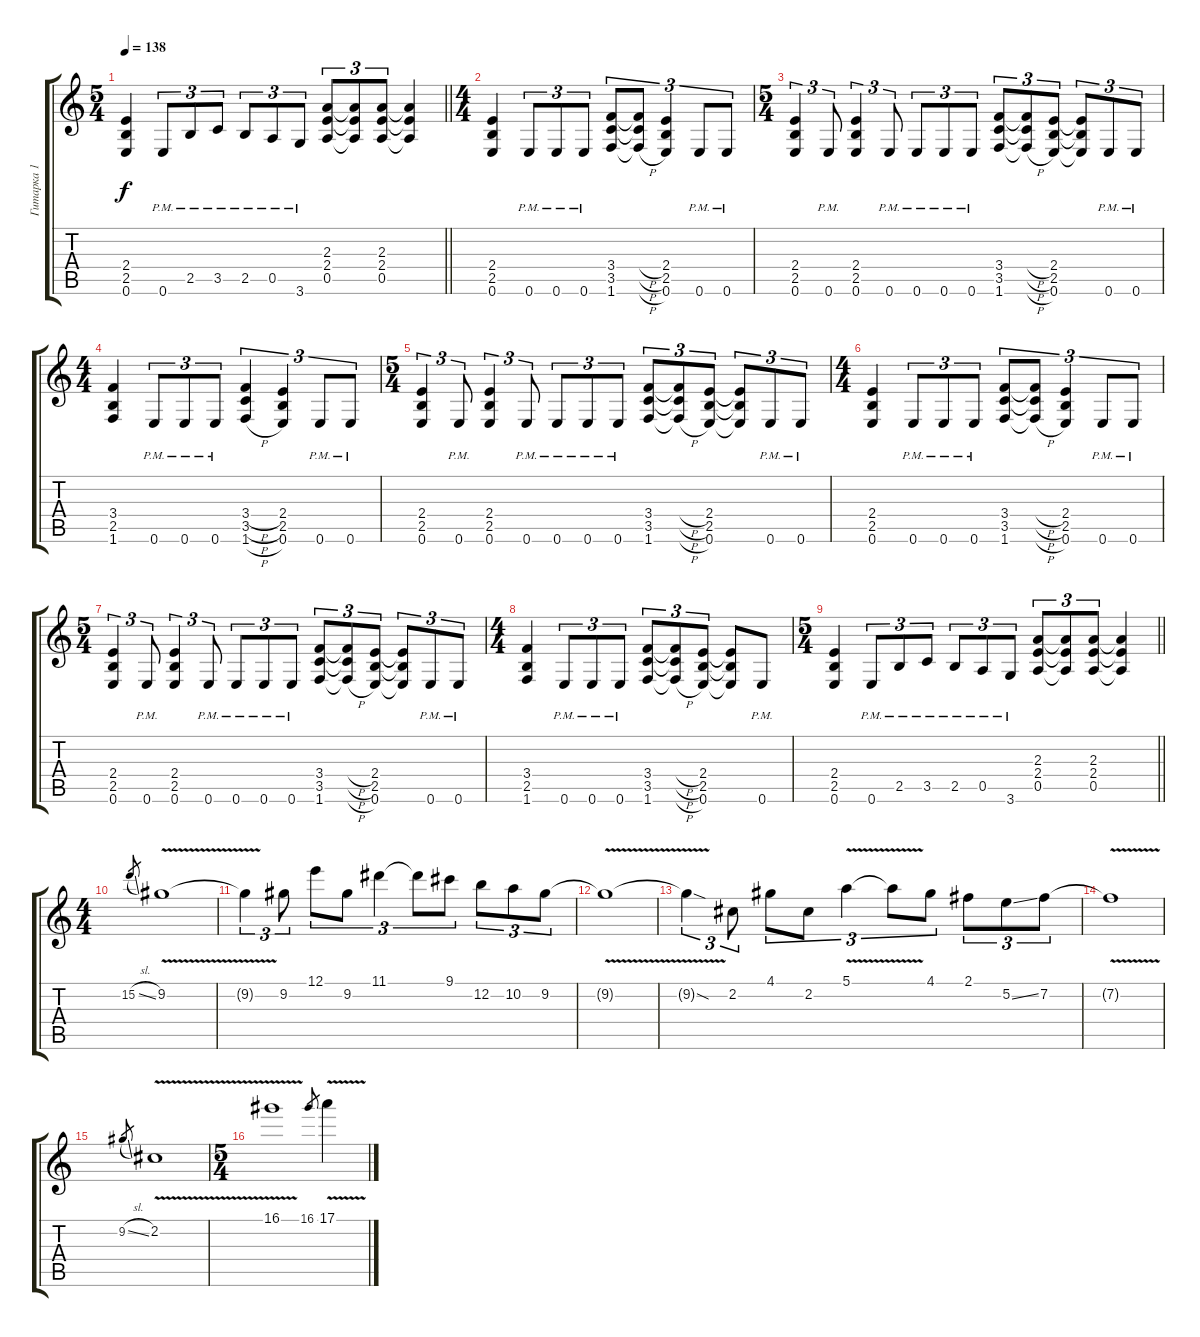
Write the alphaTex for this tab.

\track ("Гитарка 1" "Гитарка 1") {instrument distortionguitar}
\staff {score tabs}
\tuning (E4 B3 G3 D3 A2 E2) {hide}
\ts (5 4)
\tempo 138
\clef g2
\barLineRight lightlight
\ks c
(2.4 2.5 0.6).4{dy f} 0.6{pm}.8{tu (3 2)} 2.5{pm}.8{tu (3 2)} 3.5{pm}.8{tu (3 2)} 2.5{pm}.8{tu (3 2)} 0.5{pm}.8{tu (3 2)} 3.6{pm}.8{tu (3 2)} (2.3 2.4 0.5).8{tu (3 2)} (2.3{t} 2.4{t} 0.5{t}).8{tu (3 2)} (2.3 2.4 0.5).8{tu (3 2)} (2.3{t} 2.4{t} 0.5{t}).4 |
\ts (4 4)
\section ("" "")
(2.4 2.5 0.6).4 0.6{pm}.8{tu (3 2)} 0.6{pm}.8{tu (3 2)} 0.6{pm}.8{tu (3 2)} (3.4 3.5 1.6).8{tu (3 2)} (3.4{h t} 3.5{h t} 1.6{h t}).8{tu (3 2)} (2.4 2.5 0.6).4{tu (3 2)} 0.6{pm}.8{tu (3 2)} 0.6{pm}.8{tu (3 2)} |
\ts (5 4)
(2.4 2.5 0.6).4{tu (3 2)} 0.6{pm}.8{tu (3 2)} (2.4 2.5 0.6).4{tu (3 2)} 0.6{pm}.8{tu (3 2)} 0.6{pm}.8{tu (3 2)} 0.6{pm}.8{tu (3 2)} 0.6{pm}.8{tu (3 2)} (3.4 3.5 1.6).8{tu (3 2)} (3.4{h t} 3.5{h t} 1.6{h t}).8{tu (3 2)} (2.4 2.5 0.6).8{tu (3 2)} (2.4{t} 2.5{t} 0.6{t}).8{tu (3 2)} 0.6{pm}.8{tu (3 2)} 0.6{pm}.8{tu (3 2)} |
\ts (4 4)
(3.4 2.5 1.6).4 0.6{pm}.8{tu (3 2)} 0.6{pm}.8{tu (3 2)} 0.6{pm}.8{tu (3 2)} (3.4{h} 3.5{h} 1.6{h}).4{tu (3 2)} (2.4 2.5 0.6).4{tu (3 2)} 0.6{pm}.8{tu (3 2)} 0.6{pm}.8{tu (3 2)} |
\ts (5 4)
(2.4 2.5 0.6).4{tu (3 2)} 0.6{pm}.8{tu (3 2)} (2.4 2.5 0.6).4{tu (3 2)} 0.6{pm}.8{tu (3 2)} 0.6{pm}.8{tu (3 2)} 0.6{pm}.8{tu (3 2)} 0.6{pm}.8{tu (3 2)} (3.4 3.5 1.6).8{tu (3 2)} (3.4{h t} 3.5{h t} 1.6{h t}).8{tu (3 2)} (2.4 2.5 0.6).8{tu (3 2)} (2.4{t} 2.5{t} 0.6{t}).8{tu (3 2)} 0.6{pm}.8{tu (3 2)} 0.6{pm}.8{tu (3 2)} |
\ts (4 4)
(2.4 2.5 0.6).4 0.6{pm}.8{tu (3 2)} 0.6{pm}.8{tu (3 2)} 0.6{pm}.8{tu (3 2)} (3.4 3.5 1.6).8{tu (3 2)} (3.4{h t} 3.5{h t} 1.6{h t}).8{tu (3 2)} (2.4 2.5 0.6).4{tu (3 2)} 0.6{pm}.8{tu (3 2)} 0.6{pm}.8{tu (3 2)} |
\ts (5 4)
(2.4 2.5 0.6).4{tu (3 2)} 0.6{pm}.8{tu (3 2)} (2.4 2.5 0.6).4{tu (3 2)} 0.6{pm}.8{tu (3 2)} 0.6{pm}.8{tu (3 2)} 0.6{pm}.8{tu (3 2)} 0.6{pm}.8{tu (3 2)} (3.4 3.5 1.6).8{tu (3 2)} (3.4{h t} 3.5{h t} 1.6{h t}).8{tu (3 2)} (2.4 2.5 0.6).8{tu (3 2)} (2.4{t} 2.5{t} 0.6{t}).8{tu (3 2)} 0.6{pm}.8{tu (3 2)} 0.6{pm}.8{tu (3 2)} |
\ts (4 4)
(3.4 2.5 1.6).4 0.6{pm}.8{tu (3 2)} 0.6{pm}.8{tu (3 2)} 0.6{pm}.8{tu (3 2)} (3.4 3.5 1.6).8{tu (3 2)} (3.4{h t} 3.5{h t} 1.6{h t}).8{tu (3 2)} (2.4 2.5 0.6).8{tu (3 2)} (2.4{t} 2.5{t} 0.6{t}).8 0.6{pm}.8 |
\ts (5 4)
\barLineRight lightlight
(2.4 2.5 0.6).4 0.6{pm}.8{tu (3 2)} 2.5{pm}.8{tu (3 2)} 3.5{pm}.8{tu (3 2)} 2.5{pm}.8{tu (3 2)} 0.5{pm}.8{tu (3 2)} 3.6{pm}.8{tu (3 2)} (2.3 2.4 0.5).8{tu (3 2)} (2.3{t} 2.4{t} 0.5{t}).8{tu (3 2)} (2.3 2.4 0.5).8{tu (3 2)} (2.3{t} 2.4{t} 0.5{t}).4 |
\ts (4 4)
15.2{sl}.8{gr} 9.2{v}.1 |
9.2{t}.4{tu (3 2)} 9.2.8{tu (3 2)} 12.1.8{tu (3 2)} 9.2.8{tu (3 2)} 11.1.4{tu (3 2)} 11.1{t}.8{tu (3 2)} 9.1.8{tu (3 2)} 12.2.8{tu (3 2)} 10.2.8{tu (3 2)} 9.2.8{tu (3 2)} |
9.2{v t}.1 |
9.2{sod t}.4{tu (3 2)} 2.2.8{tu (3 2)} 4.1.8{tu (3 2)} 2.2.8{tu (3 2)} 5.1{v}.4{tu (3 2)} 5.1{t}.8{tu (3 2)} 4.1.8{tu (3 2)} 2.1.8{tu (3 2)} 5.2{ss}.8{tu (3 2)} 7.2.8{tu (3 2)} |
7.2{v t}.1 |
9.2{sl}.8{gr} 2.2{v}.1 |
\ts (5 4)
16.1{v}.1 16.1.8{gr} 17.1{v}.4
